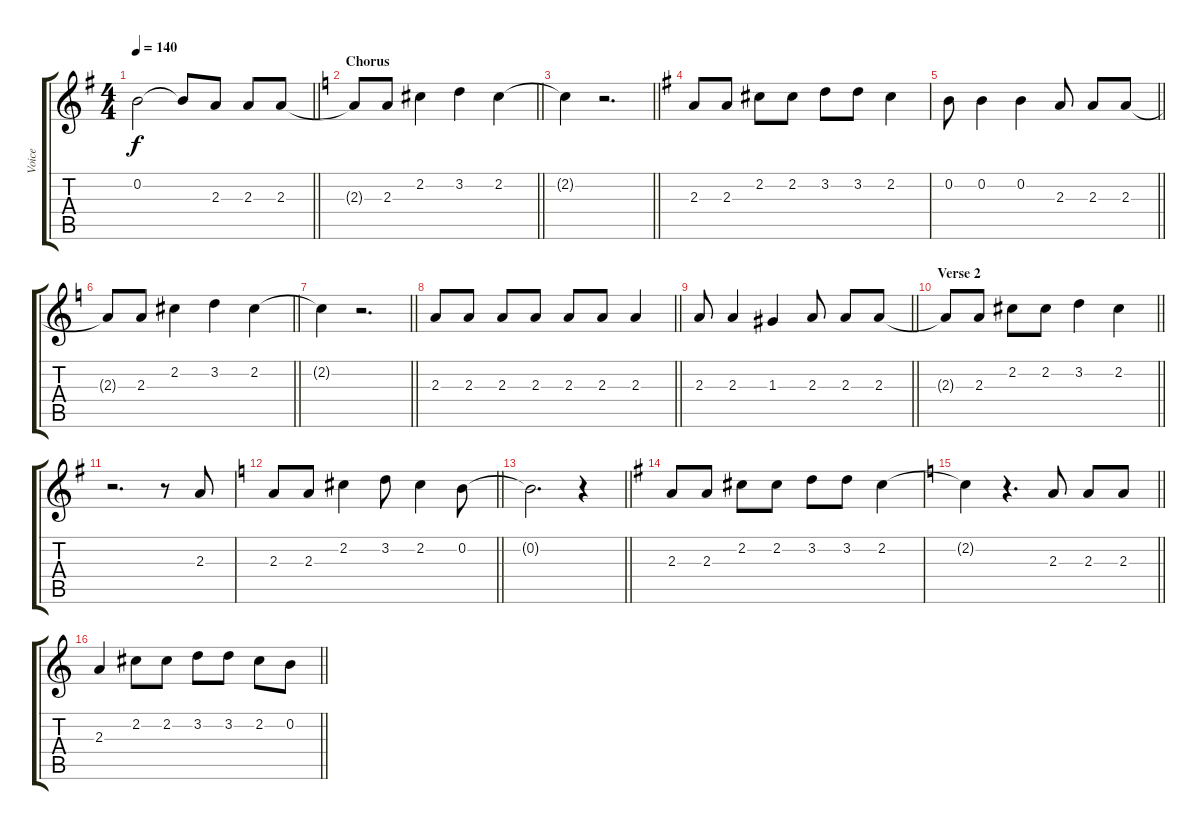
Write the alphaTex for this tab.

\track ("Voice" "Voice") {instrument overdrivenguitar}
\staff {score tabs}
\tuning (E4 B3 G3 D3 A2 E2) {hide}
\ts (4 4)
\tempo 140
\clef g2
\barLineRight lightlight
\ks g
0.2{t}.2{dy f} 0.2{t}.8 2.3.8 2.3.8 2.3.8 |
\section ("" "Chorus")
\barLineRight lightlight
\ks c
2.3{t}.8 2.3.8 2.2.4 3.2.4 2.2.4 |
\barLineRight lightlight
2.2{t}.4 r.2{d} |
\ks g
2.3.8 2.3.8 2.2.8 2.2.8 3.2.8 3.2.8 2.2.4 |
\barLineRight lightlight
0.2.8 0.2.4 0.2.4 2.3.8 2.3.8 2.3.8 |
\barLineRight lightlight
\ks c
2.3{t}.8 2.3.8 2.2.4 3.2.4 2.2.4 |
\barLineRight lightlight
2.2{t}.4 r.2{d} |
\barLineRight lightlight
2.3.8 2.3.8 2.3.8 2.3.8 2.3.8 2.3.8 2.3.4 |
\barLineRight lightlight
2.3.8 2.3.4 1.3.4 2.3.8 2.3.8 2.3.8 |
\section ("" "Verse 2")
\barLineRight lightlight
2.3{t}.8 2.3.8 2.2.8 2.2.8 3.2.4 2.2.4 |
\ks g
r.2{d} r.8 2.3.8 |
\barLineRight lightlight
\ks c
2.3.8 2.3.8 2.2.4 3.2.8 2.2.4 0.2.8 |
\barLineRight lightlight
0.2{t}.2{d} r.4 |
\ks g
2.3.8 2.3.8 2.2.8 2.2.8 3.2.8 3.2.8 2.2.4 |
\barLineRight lightlight
\ks c
2.2{t}.4 r.4{d} 2.3.8 2.3.8 2.3.8 |
\barLineRight lightlight
2.3.4 2.2.8 2.2.8 3.2.8 3.2.8 2.2.8 0.2.8
